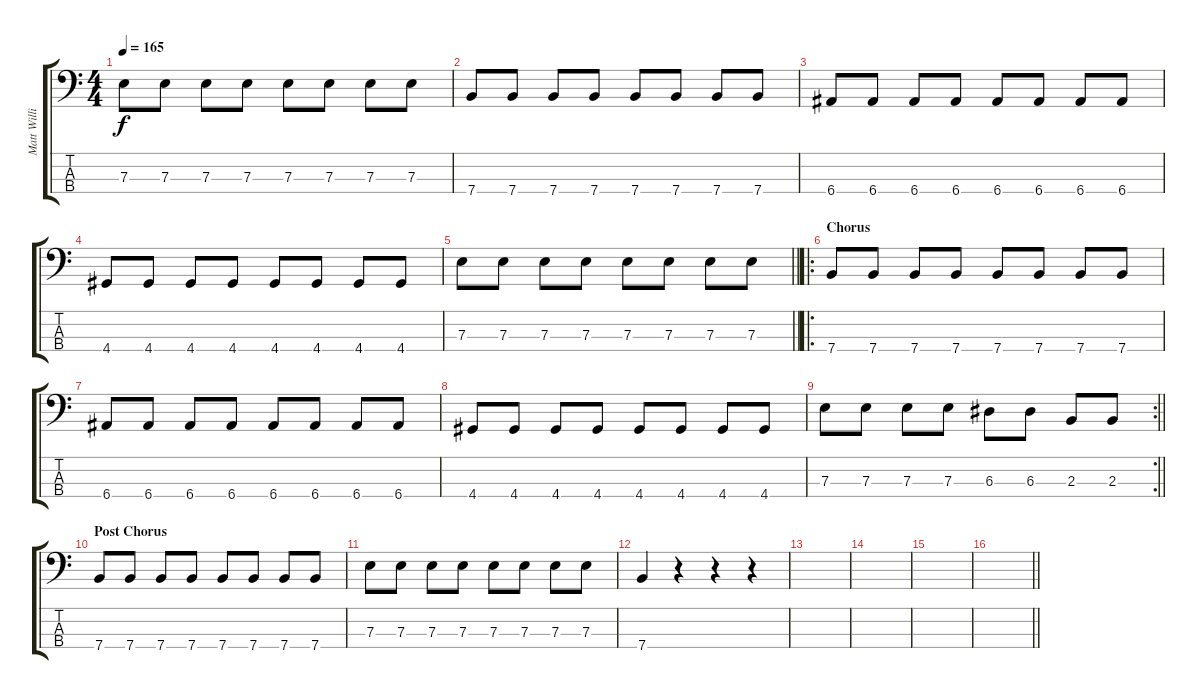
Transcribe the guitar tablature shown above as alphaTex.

\track ("Matt Willis" "Matt Willi") {instrument electricbasspick}
\staff {score tabs}
\tuning (G2 D2 A1 E1) {hide}
\ts (4 4)
\tempo 165
\clef f4
\ks c
7.3.8{dy f} 7.3.8 7.3.8 7.3.8 7.3.8 7.3.8 7.3.8 7.3.8 |
7.4.8 7.4.8 7.4.8 7.4.8 7.4.8 7.4.8 7.4.8 7.4.8 |
6.4.8 6.4.8 6.4.8 6.4.8 6.4.8 6.4.8 6.4.8 6.4.8 |
4.4.8 4.4.8 4.4.8 4.4.8 4.4.8 4.4.8 4.4.8 4.4.8 |
\barLineRight lightlight
7.3.8 7.3.8 7.3.8 7.3.8 7.3.8 7.3.8 7.3.8 7.3.8 |
\ro
\section ("" "Chorus")
7.4.8 7.4.8 7.4.8 7.4.8 7.4.8 7.4.8 7.4.8 7.4.8 |
6.4.8 6.4.8 6.4.8 6.4.8 6.4.8 6.4.8 6.4.8 6.4.8 |
4.4.8 4.4.8 4.4.8 4.4.8 4.4.8 4.4.8 4.4.8 4.4.8 |
\rc 2
\barLineRight lightlight
7.3.8 7.3.8 7.3.8 7.3.8 6.3.8 6.3.8 2.3.8 2.3.8 |
\section ("" "Post Chorus")
7.4.8 7.4.8 7.4.8 7.4.8 7.4.8 7.4.8 7.4.8 7.4.8 |
7.3.8 7.3.8 7.3.8 7.3.8 7.3.8 7.3.8 7.3.8 7.3.8 |
7.4.4 r.4 r.4 r.4 |
|
|
|
\barLineRight lightlight
